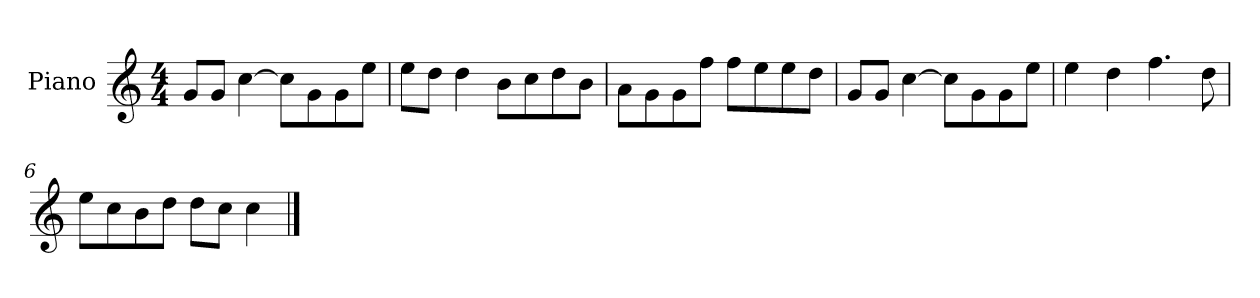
**kern
*part1
*staff1
*I"Piano
*I'P-no
*clefG2
*k[]
*M4/4
*MM90
=1
8g/L
8g/J
[4cc\
8cc\L]
8g\
8g\
8ee\J
=2
8ee\L
8dd\J
4dd\
8b\L
8cc\
8dd\
8b\J
=3
8a\L
8g\
8g\
8ff\J
8ff\L
8ee\
8ee\
8dd\J
=4
8g/L
8g/J
[4cc\
8cc\L]
8g\
8g\
8ee\J
=5
4ee\
4dd\
4.ff\
8dd\
!!LO:LB:g=z
=6
8ee\L
8cc\
8b\
8dd\J
8dd\L
8cc\J
4cc\
==
*-
